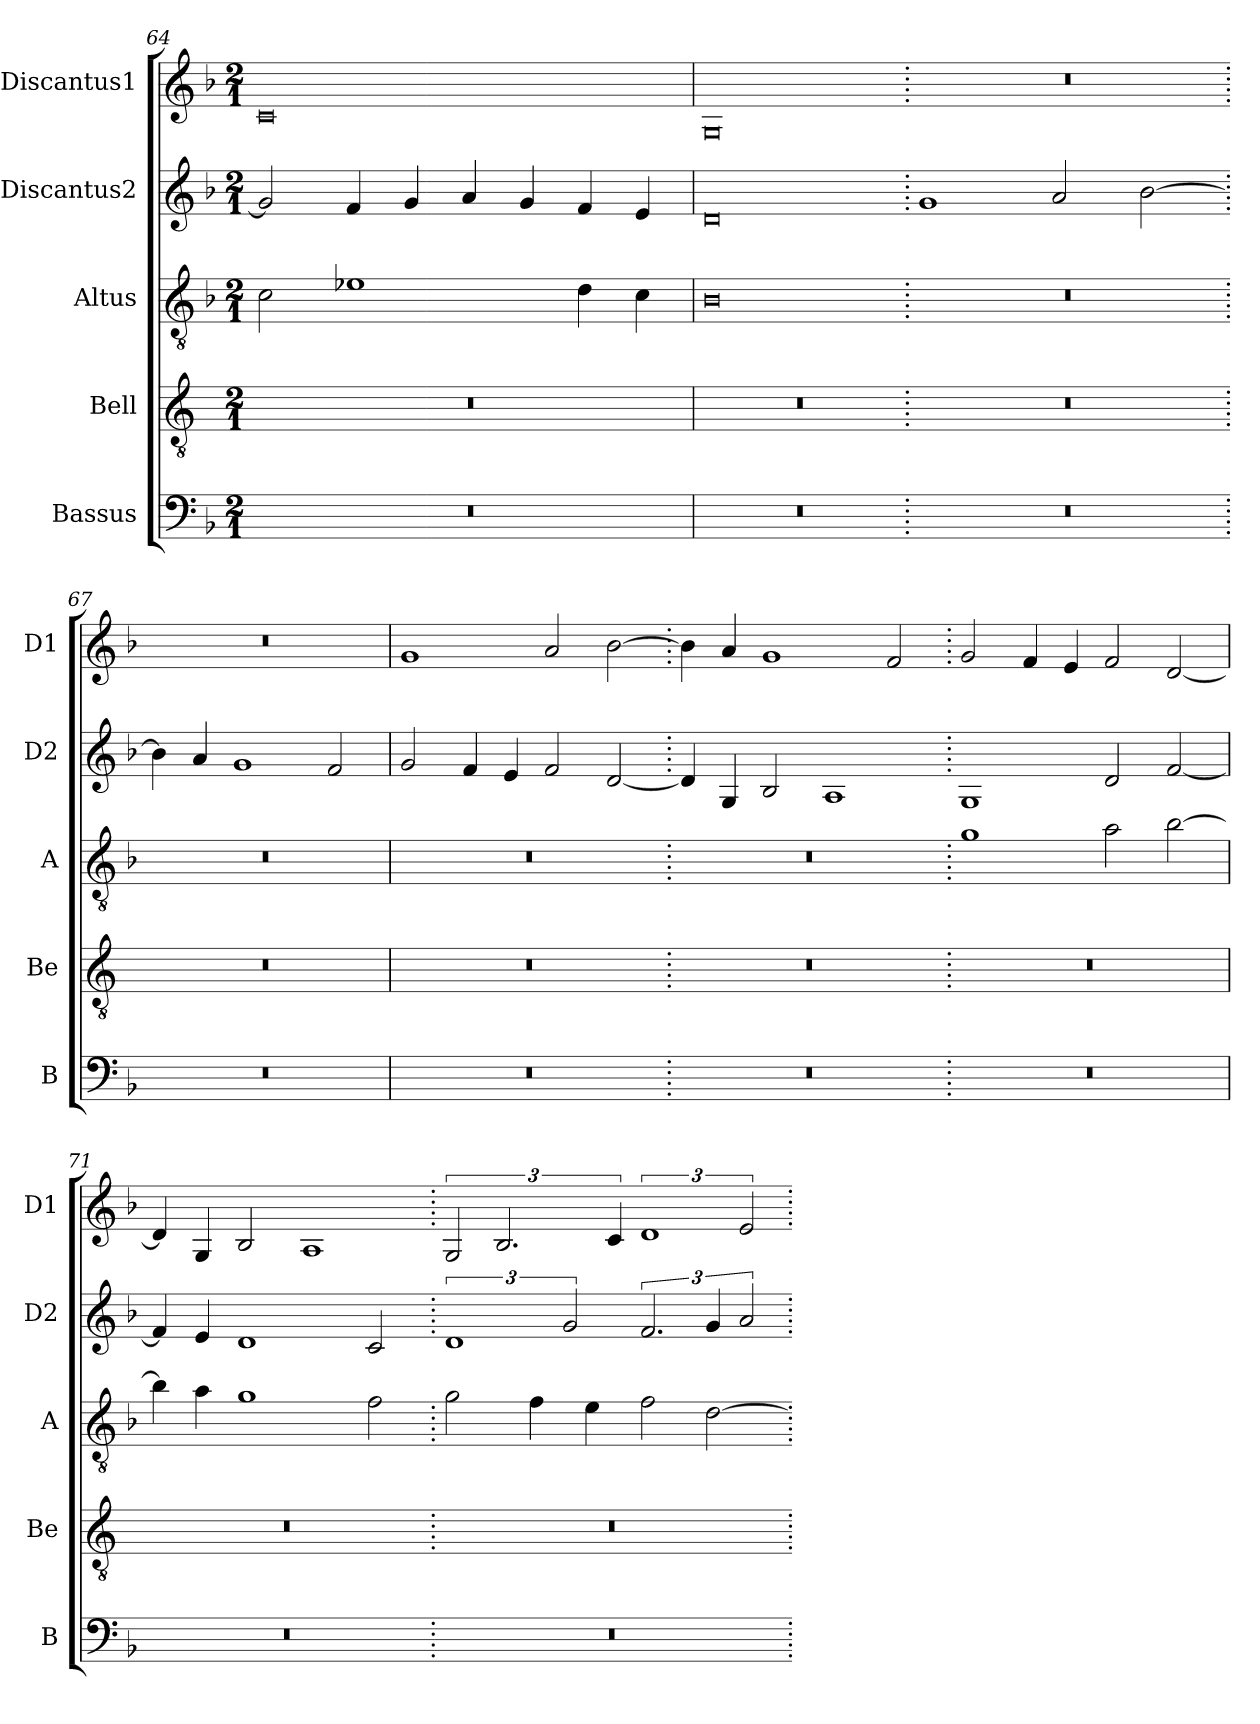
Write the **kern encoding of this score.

**kern	**kern	**kern	**kern	**kern
*part5	*part4	*part3	*part2	*part1
*staff5	*staff4	*staff3	*staff2	*staff1
*I"Bassus	*I"Bell	*I"Altus	*I"Discantus2	*I"Discantus1
*I'B	*I'Be	*I'A	*I'D2	*I'D1
*clefF4	*clefGv2	*clefGv2	*clefG2	*clefG2
*k[b-]	*k[]	*k[b-]	*k[b-]	*k[b-]
*M2/1	*M2/1	*M2/1	*M2/1	*M2/1
=64	=64	=64	=64	=64
0r	0r	2c\	2g/]	0c
.	.	1e-X	4f/	.
.	.	.	4g/	.
.	.	.	4a/	.
.	.	.	4g/	.
.	.	4d\	4f/	.
.	.	4c\	4e/	.
=65	=65	=65	=65	=65
0r	0r	0B-	0d	0G
=66.	=66.	=66.	=66.	=66.
0r	0r	0r	1g	0r
.	.	.	2a/	.
.	.	.	[2b-\	.
=67.	=67.	=67.	=67.	=67.
0r	0r	0r	4b-\]	0r
.	.	.	4a/	.
.	.	.	1g	.
.	.	.	2f/	.
=68	=68	=68	=68	=68
0r	0r	0r	2g/	1g
.	.	.	4f/	.
.	.	.	4e/	.
.	.	.	2f/	2a/
.	.	.	[2d/	[2b-\
=69.	=69.	=69.	=69.	=69.
0r	0r	0r	4d/]	4b-\]
.	.	.	4G/	4a/
.	.	.	2B-/	1g
.	.	.	1A	.
.	.	.	.	2f/
=70.	=70.	=70.	=70.	=70.
0r	0r	1g	1G	2g/
.	.	.	.	4f/
.	.	.	.	4e/
.	.	2a\	2d/	2f/
.	.	[2b-\	[2f/	[2d/
=71	=71	=71	=71	=71
0r	0r	4b-\]	4f/]	4d/]
.	.	4a\	4e/	4G/
.	.	1g	1d	2B-/
.	.	.	.	1A
.	.	2f\	2c/	.
=72.	=72.	=72.	=72.	=72.
0r	0r	2g\	3%2d	3G/
.	.	.	.	3.B-/
.	.	4f\	.	.
.	.	.	3g/	.
.	.	4e\	.	.
.	.	.	.	6c/
.	.	2f\	3.f/	3%2d
.	.	[2d\	6g/	.
.	.	.	3a/	3e/
=.	=.	=.	=.	=.
*-	*-	*-	*-	*-
